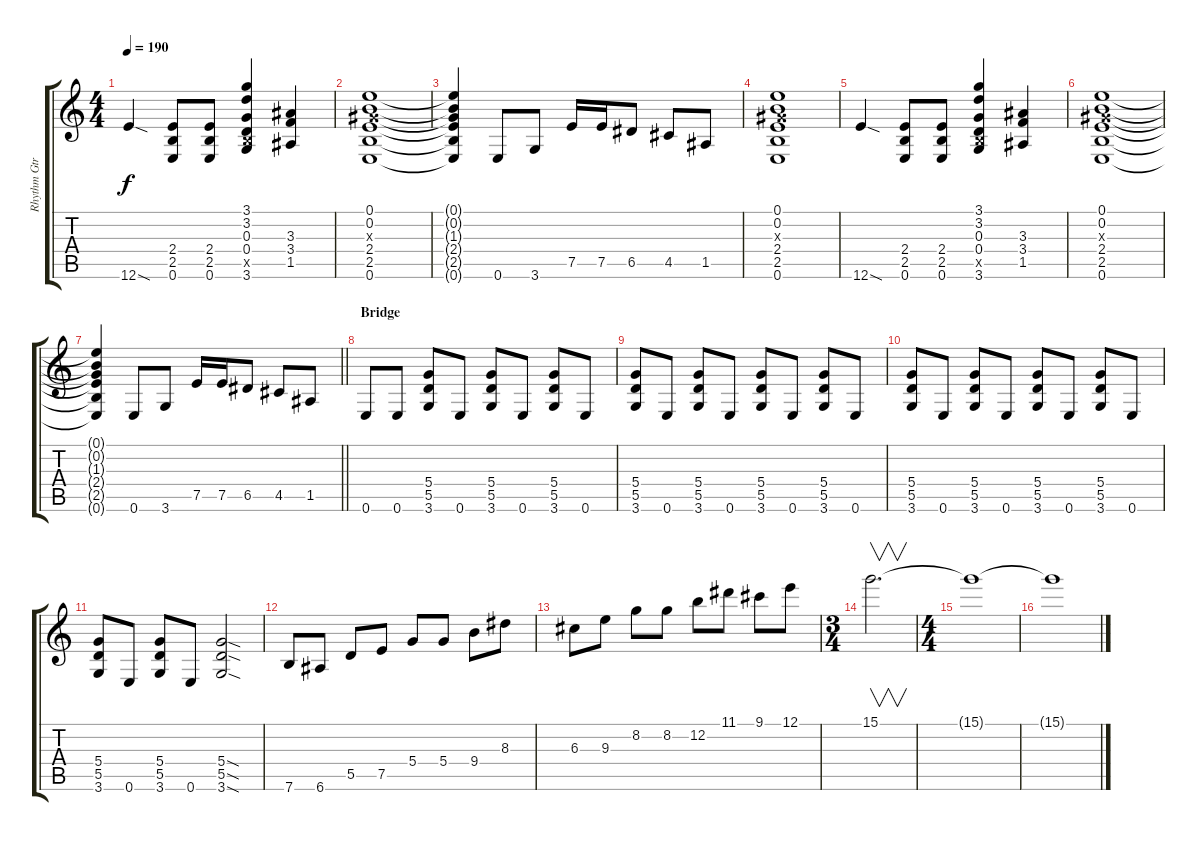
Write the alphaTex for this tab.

\track ("Rhythm Gtr. II" "Rhythm Gtr") {instrument distortionguitar}
\staff {score tabs}
\tuning (E4 B3 G3 D3 A2 E2) {hide}
\ts (4 4)
\tempo 190
\clef g2
\ks c
12.6{sod}.4{dy f} (2.4 2.5 0.6).8 (2.4 2.5 0.6).8 (3.1 3.2 0.3 0.4 2.5{x} 3.6).4 (3.3 3.4 1.5).4 |
(0.1 0.2 1.3{x} 2.4 2.5 0.6).1 |
(0.1{t} 0.2{t} 1.3{t} 2.4{t} 2.5{t} 0.6{t}).4 0.6.8 3.6.8 7.5.16 7.5.16 6.5.8 4.5.8 1.5.8 |
(0.1 0.2 1.3{x} 2.4 2.5 0.6).1 |
12.6{sod}.4 (2.4 2.5 0.6).8 (2.4 2.5 0.6).8 (3.1 3.2 0.3 0.4 2.5{x} 3.6).4 (3.3 3.4 1.5).4 |
(0.1 0.2 1.3{x} 2.4 2.5 0.6).1 |
\barLineRight lightlight
(0.1{t} 0.2{t} 1.3{t} 2.4{t} 2.5{t} 0.6{t}).4 0.6.8 3.6.8 7.5.16 7.5.16 6.5.8 4.5.8 1.5.8 |
\section ("" "Bridge")
0.6.8 0.6.8 (5.4 5.5 3.6).8 0.6.8 (5.4 5.5 3.6).8 0.6.8 (5.4 5.5 3.6).8 0.6.8 |
(5.4 5.5 3.6).8 0.6.8 (5.4 5.5 3.6).8 0.6.8 (5.4 5.5 3.6).8 0.6.8 (5.4 5.5 3.6).8 0.6.8 |
(5.4 5.5 3.6).8 0.6.8 (5.4 5.5 3.6).8 0.6.8 (5.4 5.5 3.6).8 0.6.8 (5.4 5.5 3.6).8 0.6.8 |
(5.4 5.5 3.6).8 0.6.8 (5.4 5.5 3.6).8 0.6.8 (5.4{sod} 5.5{sod} 3.6{sod}).2 |
7.6.8 6.6.8 5.5.8 7.5.8 5.4.8 5.4.8 9.4.8 8.3.8 |
6.3.8 9.3.8 8.2.8 8.2.8 12.2.8 11.1.8 9.1.8 12.1.8 |
\ts (3 4)
15.1.2{v d} |
\ts (4 4)
15.1{t}.1 |
15.1{t}.1
